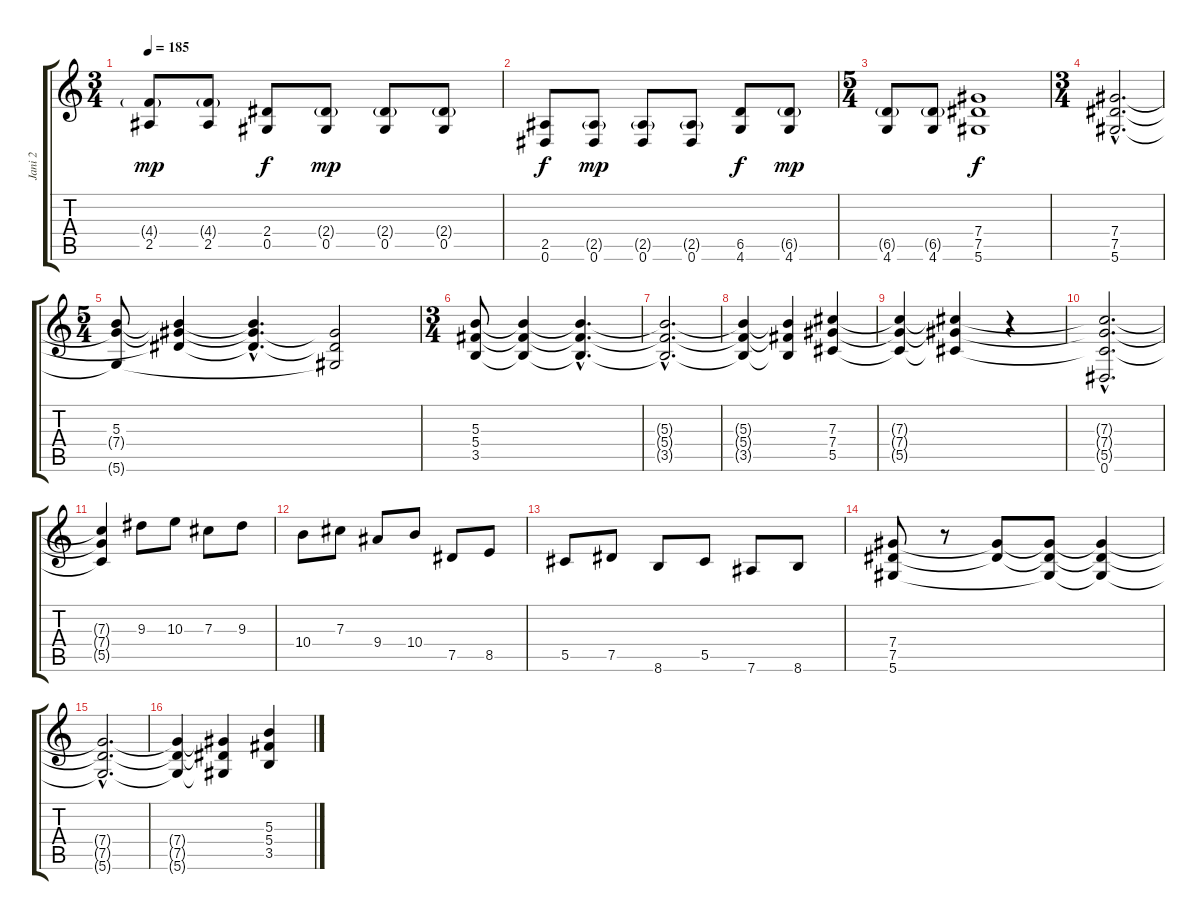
\track ("Jani 2" "Jani 2") {instrument distortionguitar}
\staff {score tabs}
\tuning (Eb4 Bb3 Gb3 Db3 Ab2 Eb2) {hide}
\ts (3 4)
\tempo 185
\clef g2
\ks c
(4.4{g} 2.5).8{dy mp} (4.4{g} 2.5).8 (2.4 0.5).8{dy f} (2.4{g} 0.5).8{dy mp} (2.4{g} 0.5).8 (2.4{g} 0.5).8 |
(2.5 0.6).8{dy f} (2.5{g} 0.6).8{dy mp} (2.5{g} 0.6).8 (2.5{g} 0.6).8 (6.5 4.6).8{dy f} (6.5{g} 4.6).8{dy mp} |
\ts (5 4)
(6.5{g} 4.6).8 (6.5{g} 4.6).8 (7.4 7.5 5.6).1{dy f} |
\ts (3 4)
(7.4{hac} 7.5{hac} 5.6{hac}).2{d} |
\ts (5 4)
(5.3 7.4{t} 5.6{t}).8 (5.3{t} 7.4{t} 7.5{t}).4 (5.3{hac t} 7.4{hac t} 7.5{hac t}).4{d} (7.4{t} 7.5{t} 5.6{t}).2 |
\ts (3 4)
(5.3 5.4 3.5).8 (5.3{t} 5.4{t} 3.5{t}).4 (5.3{hac t} 5.4{hac t} 3.5{hac t}).4{d} |
(5.3{hac t} 5.4{hac t} 3.5{hac t}).2{d} |
(5.3{t} 5.4{t} 3.5{t}).4 (5.3{t} 5.4{t} 3.5{t}).4 (7.3 7.4 5.5).4 |
(7.3{t} 7.4{t} 5.5{t}).4 (7.3{t} 7.4{t} 5.5{t}).4 r.4 |
(7.3{hac t} 7.4{hac t} 5.5{hac t} 0.6{hac}).2{d} |
(7.3{t} 7.4{t} 5.5{t}).4 9.3.8 10.3.8 7.3.8 9.3.8 |
10.4.8 7.3.8 9.4.8 10.4.8 7.5.8 8.5.8 |
5.5.8 7.5.8 8.6.8 5.5.8 7.6.8 8.6.8 |
(7.4 7.5 5.6).8 r.8 (7.4{t} 7.5{t}).8 (7.4{t} 7.5{t} 5.6{t}).8 (7.4{t} 7.5{t} 5.6{t}).4 |
(7.4{hac t} 7.5{hac t} 5.6{hac t}).2{d} |
(7.4{t} 7.5{t} 5.6{t}).4 (7.4{t} 7.5{t} 5.6{t}).4 (5.3 5.4 3.5).4
